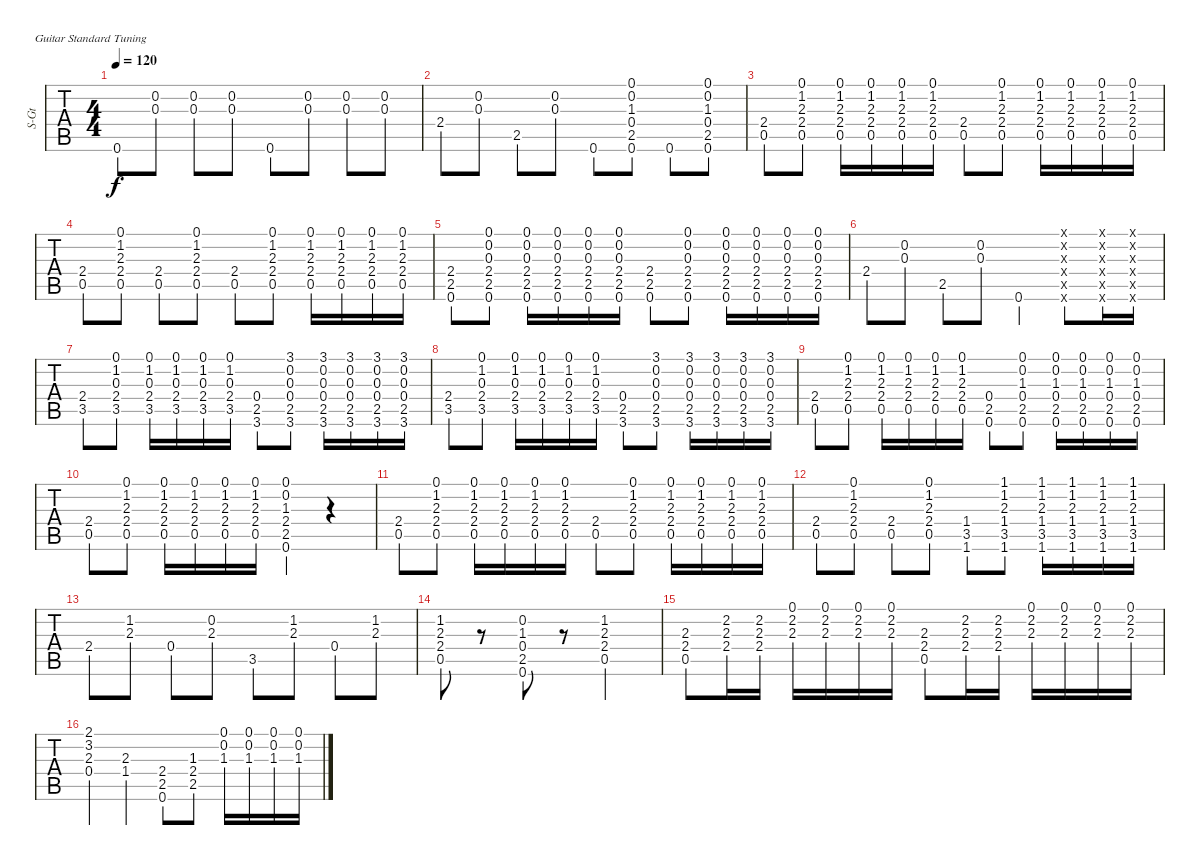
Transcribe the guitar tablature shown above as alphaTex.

\bracketExtendMode groupsimilarinstruments
\otherSystemsTrackNameOrientation horizontal
\track ("Yuehao" "S-Gt") {instrument acousticguitarsteel}
\staff {tabs}
\tuning (E4 B3 G3 D3 A2 E2)
\ts (4 4)
\tempo 120
\clef g2
\ks c
0.6.8{dy f} (0.2 0.3).8 (0.2 0.3).8 (0.2 0.3).8 0.6.8 (0.2 0.3).8 (0.2 0.3).8 (0.2 0.3).8 |
2.4.8 (0.2 0.3).8 2.5.8 (0.2 0.3).8 0.6.8 (0.1 0.2 1.3{acc #} 0.4 2.5 0.6).8 0.6.8 (0.1 0.2 1.3{acc #} 0.4 2.5 0.6).8 |
(2.4 0.5).8 (0.1 1.2 2.3 2.4 0.5).8 (0.1 1.2 2.3 2.4 0.5).16 (0.1 1.2 2.3 2.4 0.5).16 (0.1 1.2 2.3 2.4 0.5).16 (0.1 1.2 2.3 2.4 0.5).16 (2.4 0.5).8 (0.1 1.2 2.3 2.4 0.5).8 (0.1 1.2 2.3 2.4 0.5).16 (0.1 1.2 2.3 2.4 0.5).16 (0.1 1.2 2.3 2.4 0.5).16 (0.1 1.2 2.3 2.4 0.5).16 |
(2.4 0.5).8 (0.1 1.2 2.3 2.4 0.5).8 (2.4 0.5).8 (0.1 1.2 2.3 2.4 0.5).8 (2.4 0.5).8 (0.1 1.2 2.3 2.4 0.5).8 (0.1 1.2 2.3 2.4 0.5).16 (0.1 1.2 2.3 2.4 0.5).16 (0.1 1.2 2.3 2.4 0.5).16 (0.1 1.2 2.3 2.4 0.5).16 |
(2.4 2.5 0.6).8 (0.1 0.2 0.3 2.4 2.5 0.6).8 (0.1 0.2 0.3 2.4 2.5 0.6).16 (0.1 0.2 0.3 2.4 2.5 0.6).16 (0.1 0.2 0.3 2.4 2.5 0.6).16 (0.1 0.2 0.3 2.4 2.5 0.6).16 (2.4 2.5 0.6).8 (0.1 0.2 0.3 2.4 2.5 0.6).8 (0.1 0.2 0.3 2.4 2.5 0.6).16 (0.1 0.2 0.3 2.4 2.5 0.6).16 (0.1 0.2 0.3 2.4 2.5 0.6).16 (0.1 0.2 0.3 2.4 2.5 0.6).16 |
2.4.8 (0.2 0.3).8 2.5.8 (0.2 0.3).8 0.6.4 (2.1{x acc #} 2.2{x acc #} 2.3{x} 4.4{x acc #} 4.5{x acc #} 2.6{x acc #}).8 (2.1{x acc #} 2.2{x acc #} 2.3{x} 4.4{x acc #} 4.5{x acc #} 2.6{x acc #}).16 (2.1{x acc #} 2.2{x acc #} 2.3{x} 4.4{x acc #} 4.5{x acc #} 2.6{x acc #}).16 |
(2.4 3.5).8 (0.1 1.2 0.3 2.4 3.5).8 (0.1 1.2 0.3 2.4 3.5).16 (0.1 1.2 0.3 2.4 3.5).16 (0.1 1.2 0.3 2.4 3.5).16 (0.1 1.2 0.3 2.4 3.5).16 (0.4 2.5 3.6).8 (3.1 0.2 0.3 0.4 2.5 3.6).8 (3.1 0.2 0.3 0.4 2.5 3.6).16 (3.1 0.2 0.3 0.4 2.5 3.6).16 (3.1 0.2 0.3 0.4 2.5 3.6).16 (3.1 0.2 0.3 0.4 2.5 3.6).16 |
(2.4 3.5).8 (0.1 1.2 0.3 2.4 3.5).8 (0.1 1.2 0.3 2.4 3.5).16 (0.1 1.2 0.3 2.4 3.5).16 (0.1 1.2 0.3 2.4 3.5).16 (0.1 1.2 0.3 2.4 3.5).16 (0.4 2.5 3.6).8 (3.1 0.2 0.3 0.4 2.5 3.6).8 (3.1 0.2 0.3 0.4 2.5 3.6).16 (3.1 0.2 0.3 0.4 2.5 3.6).16 (3.1 0.2 0.3 0.4 2.5 3.6).16 (3.1 0.2 0.3 0.4 2.5 3.6).16 |
(2.4 0.5).8 (0.1 1.2 2.3 2.4 0.5).8 (0.1 1.2 2.3 2.4 0.5).16 (0.1 1.2 2.3 2.4 0.5).16 (0.1 1.2 2.3 2.4 0.5).16 (0.1 1.2 2.3 2.4 0.5).16 (0.4 2.5 0.6).8 (0.1 0.2 1.3{acc #} 0.4 2.5 0.6).8 (0.1 0.2 1.3{acc #} 0.4 2.5 0.6).16 (0.1 0.2 1.3{acc #} 0.4 2.5 0.6).16 (0.1 0.2 1.3{acc #} 0.4 2.5 0.6).16 (0.1 0.2 1.3{acc #} 0.4 2.5 0.6).16 |
(2.4 0.5).8 (0.1 1.2 2.3 2.4 0.5).8 (0.1 1.2 2.3 2.4 0.5).16 (0.1 1.2 2.3 2.4 0.5).16 (0.1 1.2 2.3 2.4 0.5).16 (0.1 1.2 2.3 2.4 0.5).16 (0.1 0.2 1.3{acc #} 2.4 2.5 0.6).4 r.4 |
(2.4 0.5).8 (0.1 1.2 2.3 2.4 0.5).8 (0.1 1.2 2.3 2.4 0.5).16 (0.1 1.2 2.3 2.4 0.5).16 (0.1 1.2 2.3 2.4 0.5).16 (0.1 1.2 2.3 2.4 0.5).16 (2.4 0.5).8 (0.1 1.2 2.3 2.4 0.5).8 (0.1 1.2 2.3 2.4 0.5).16 (0.1 1.2 2.3 2.4 0.5).16 (0.1 1.2 2.3 2.4 0.5).16 (0.1 1.2 2.3 2.4 0.5).16 |
(2.4 0.5).8 (0.1 1.2 2.3 2.4 0.5).8 (2.4 0.5).8 (0.1 1.2 2.3 2.4 0.5).8 (1.4{acc #} 3.5 1.6).8 (1.1 1.2 2.3 1.4{acc #} 3.5 1.6).8 (1.1 1.2 2.3 1.4{acc #} 3.5 1.6).16 (1.1 1.2 2.3 1.4{acc #} 3.5 1.6).16 (1.1 1.2 2.3 1.4{acc #} 3.5 1.6).16 (1.1 1.2 2.3 1.4{acc #} 3.5 1.6).16 |
2.4.8 (1.2 2.3).8 0.4.8 (0.2 2.3).8 3.5.8 (1.2 2.3).8 0.4.8 (1.2 2.3).8 |
(1.2 2.3 2.4 0.5).8 r.8 (0.2 1.3{acc #} 0.4 2.5 0.6).8 r.8 (1.2 2.3 2.4 0.5).2 |
(2.3 2.4 0.5).8 (2.2{acc #} 2.3 2.4).16 (2.2{acc #} 2.3 2.4).16 (0.1 2.2{acc #} 2.3).16 (0.1 2.2{acc #} 2.3).16 (0.1 2.2{acc #} 2.3).16 (0.1 2.2{acc #} 2.3).16 (2.3 2.4 0.5).8 (2.2{acc #} 2.3 2.4).16 (2.2{acc #} 2.3 2.4).16 (0.1 2.2{acc #} 2.3).16 (0.1 2.2{acc #} 2.3).16 (0.1 2.2{acc #} 2.3).16 (0.1 2.2{acc #} 2.3).16 |
(2.1{acc #} 3.2 2.3 0.4).4 (2.3 1.4{acc #}).4 (2.4 2.5 0.6).8 (1.3{acc #} 2.4 2.5).8 (0.1 0.2 1.3{acc #}).16 (0.1 0.2 1.3{acc #}).16 (0.1 0.2 1.3{acc #}).16 (0.1 0.2 1.3{acc #}).16
